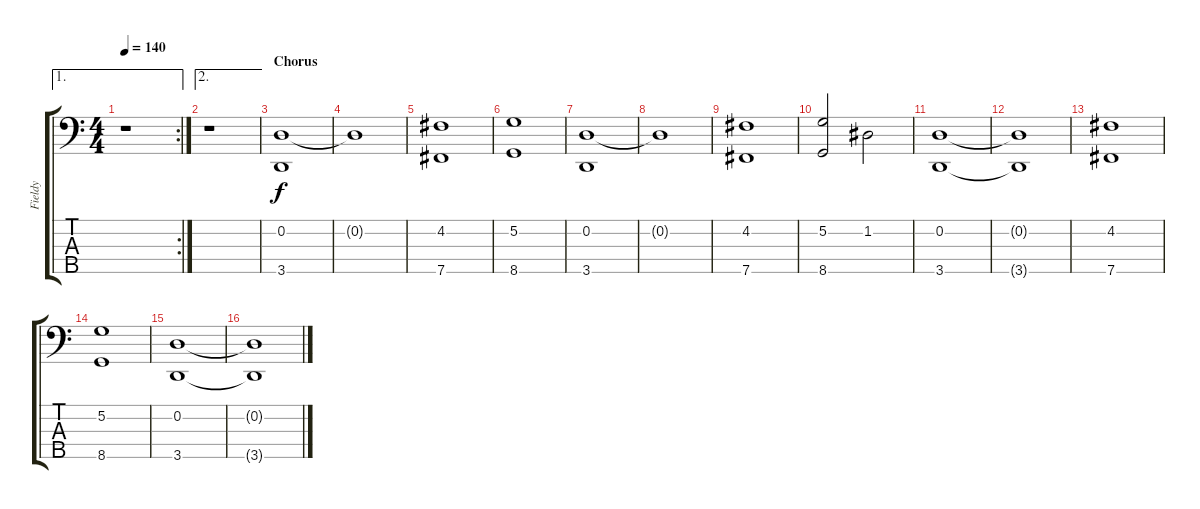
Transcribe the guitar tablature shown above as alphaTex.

\track ("Fieldy" "Fieldy") {instrument electricbassfinger}
\staff {score tabs}
\tuning (G2 D2 A1 E1 B0) {hide}
\ae 1
\rc 2
\ts (4 4)
\tempo 140
\clef f4
\ks c
r.1{dy f} |
\ae 2
r.1 |
\section ("" "Chorus")
(0.2 3.5).1 |
0.2{t}.1 |
(4.2 7.5).1 |
(5.2 8.5).1 |
(0.2 3.5).1 |
0.2{t}.1 |
(4.2 7.5).1 |
(5.2 8.5).2 1.2.2 |
(0.2 3.5).1 |
(0.2{t} 3.5{t}).1 |
(4.2 7.5).1 |
(5.2 8.5).1 |
(0.2 3.5).1 |
(0.2{t} 3.5{t}).1
